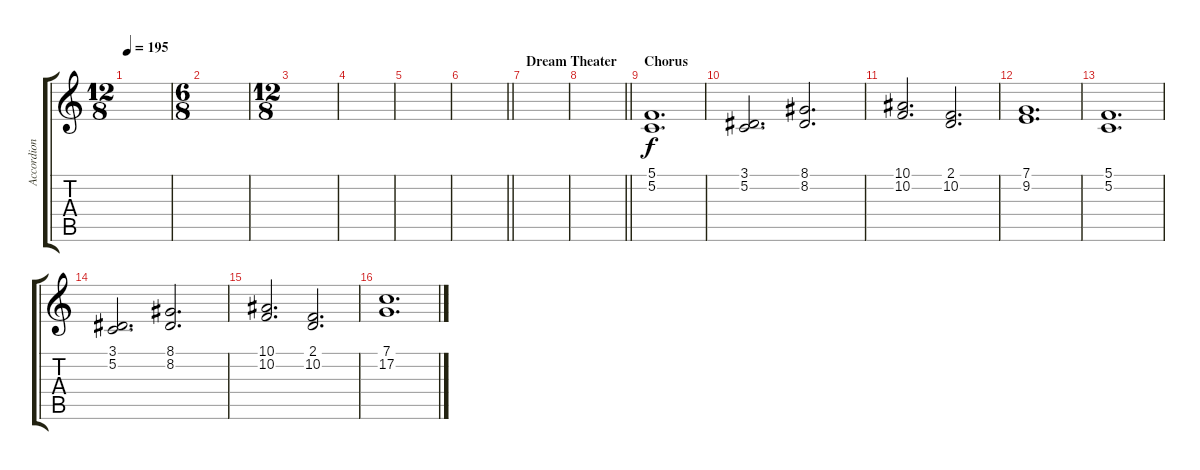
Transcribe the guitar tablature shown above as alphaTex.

\track ("Accordion" "Accordion") {instrument accordion}
\staff {score tabs}
\tuning (C4 G3 Eb3 Bb2 F2 C2) {hide}
\ts (12 8)
\tempo 195
\clef g2
\ks c
|
\ts (6 8)
|
\ts (12 8)
|
|
|
\barLineRight lightlight
|
\section ("" "Dream Theater")
|
\barLineRight lightlight
|
\section ("" "Chorus")
(5.1 5.2).1{d} |
(3.1 5.2).2{d} (8.1 8.2).2{d} |
(10.1 10.2).2{d} (2.1 10.2).2{d} |
(7.1 9.2).1{d} |
(5.1 5.2).1{d} |
(3.1 5.2).2{d} (8.1 8.2).2{d} |
(10.1 10.2).2{d} (2.1 10.2).2{d} |
(7.1 17.2).1{d}
